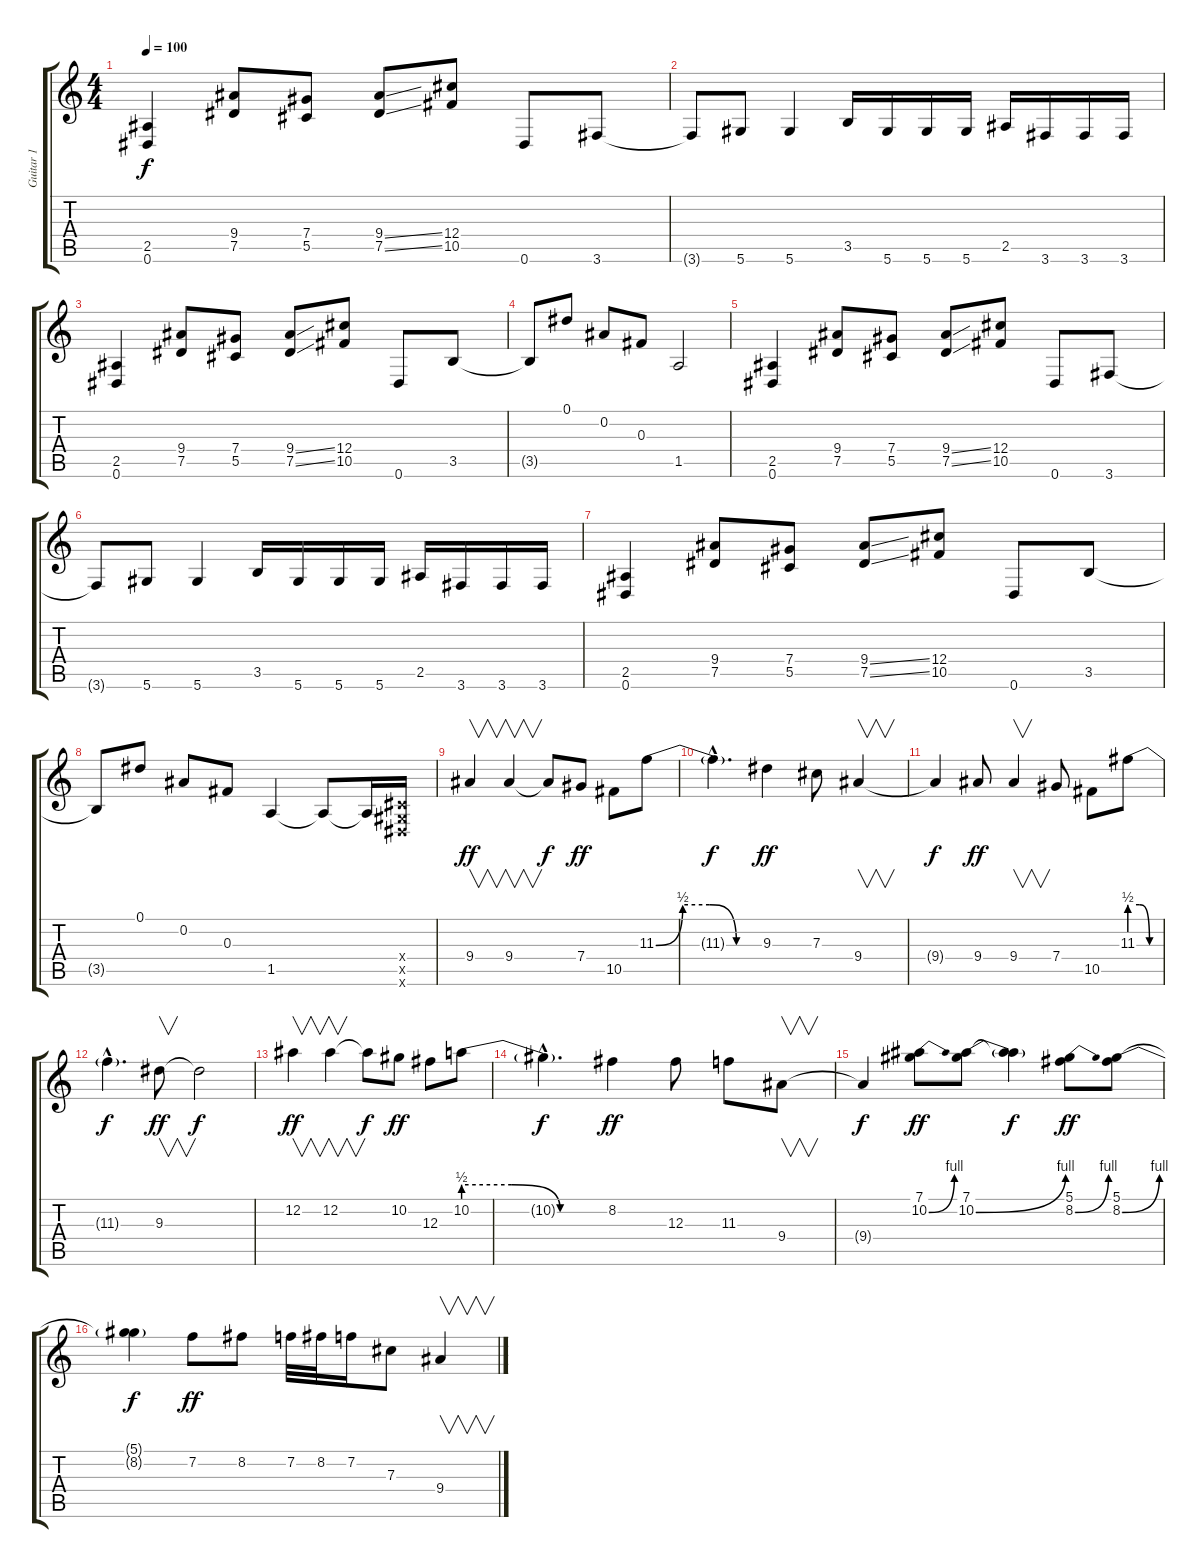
\track ("Guitar 1" "Guitar 1") {instrument distortionguitar}
\staff {score tabs}
\tuning (Eb4 Bb3 Gb3 Db3 Ab2 Eb2) {hide}
\ts (4 4)
\tempo 100
\clef g2
\ks c
(2.5 0.6).4{dy f} (9.4 7.5).8 (7.4 5.5).8 (9.4{ss} 7.5{ss}).8 (12.4 10.5).8 0.6.8 3.6.8 |
3.6{t}.8 5.6.8 5.6.4 3.5.16 5.6.16 5.6.16 5.6.16 2.5.16 3.6.16 3.6.16 3.6.16 |
(2.5 0.6).4 (9.4 7.5).8 (7.4 5.5).8 (9.4{ss} 7.5{ss}).8 (12.4 10.5).8 0.6.8 3.5.8 |
3.5{t}.8 0.1.8 0.2.8 0.3.8 1.5.2 |
(2.5 0.6).4 (9.4 7.5).8 (7.4 5.5).8 (9.4{ss} 7.5{ss}).8 (12.4 10.5).8 0.6.8 3.6.8 |
3.6{t}.8 5.6.8 5.6.4 3.5.16 5.6.16 5.6.16 5.6.16 2.5.16 3.6.16 3.6.16 3.6.16 |
(2.5 0.6).4 (9.4 7.5).8 (7.4 5.5).8 (9.4{ss} 7.5{ss}).8 (12.4 10.5).8 0.6.8 3.5.8 |
3.5{t}.8 0.1.8 0.2.8 0.3.8 1.5.4 1.5{t}.8 1.5{t}.16 (0.4{x} 0.5{x} 0.6{x}).16 |
9.4.4{v dy ff} 9.4.4{v} 9.4{t}.8{dy f} 7.4.8{dy ff} 10.5.8 11.3{be (custom 0 0 15 2 30 2 45 0 60 0)}.8 |
11.3{hac t}.4{d dy f} 9.3.4{dy ff} 7.3.8 9.4.4{v} |
9.4{t}.4{dy f} 9.4.8{dy ff} 9.4.4{v} 7.4.8 10.5.8 11.3{be (custom 0 2 20 2 40 0 60 0)}.8 |
11.3{hac t}.4{d dy f} 9.3.8{v dy ff} 9.3{t}.2{dy f} |
12.2.4{v dy ff} 12.2.4{v} 12.2{t}.8{dy f} 10.2.8{dy ff} 12.3.8 10.2{be (custom 0 2 20 2 40 0 60 0)}.8 |
10.2{hac t}.4{d dy f} 8.2.4{dy ff} 12.3.8 11.3.8 9.4.8{v} |
9.4{t}.4{dy f} (7.1 10.2{be (bend 0 0 60 4)}).8{dy ff} (7.1 10.2{be (bend 0 0 60 4)}).8 (7.1{t} 10.2{t}).4{dy f} (5.1 8.2{be (bend 0 0 60 4)}).8{dy ff} (5.1 8.2{be (bend 0 0 60 4)}).8 |
(5.1{t} 8.2{t}).4{dy f} 7.2.8{dy ff} 8.2.8 7.2.32 8.2.32 7.2.16 7.3.8 9.4.4{v}
